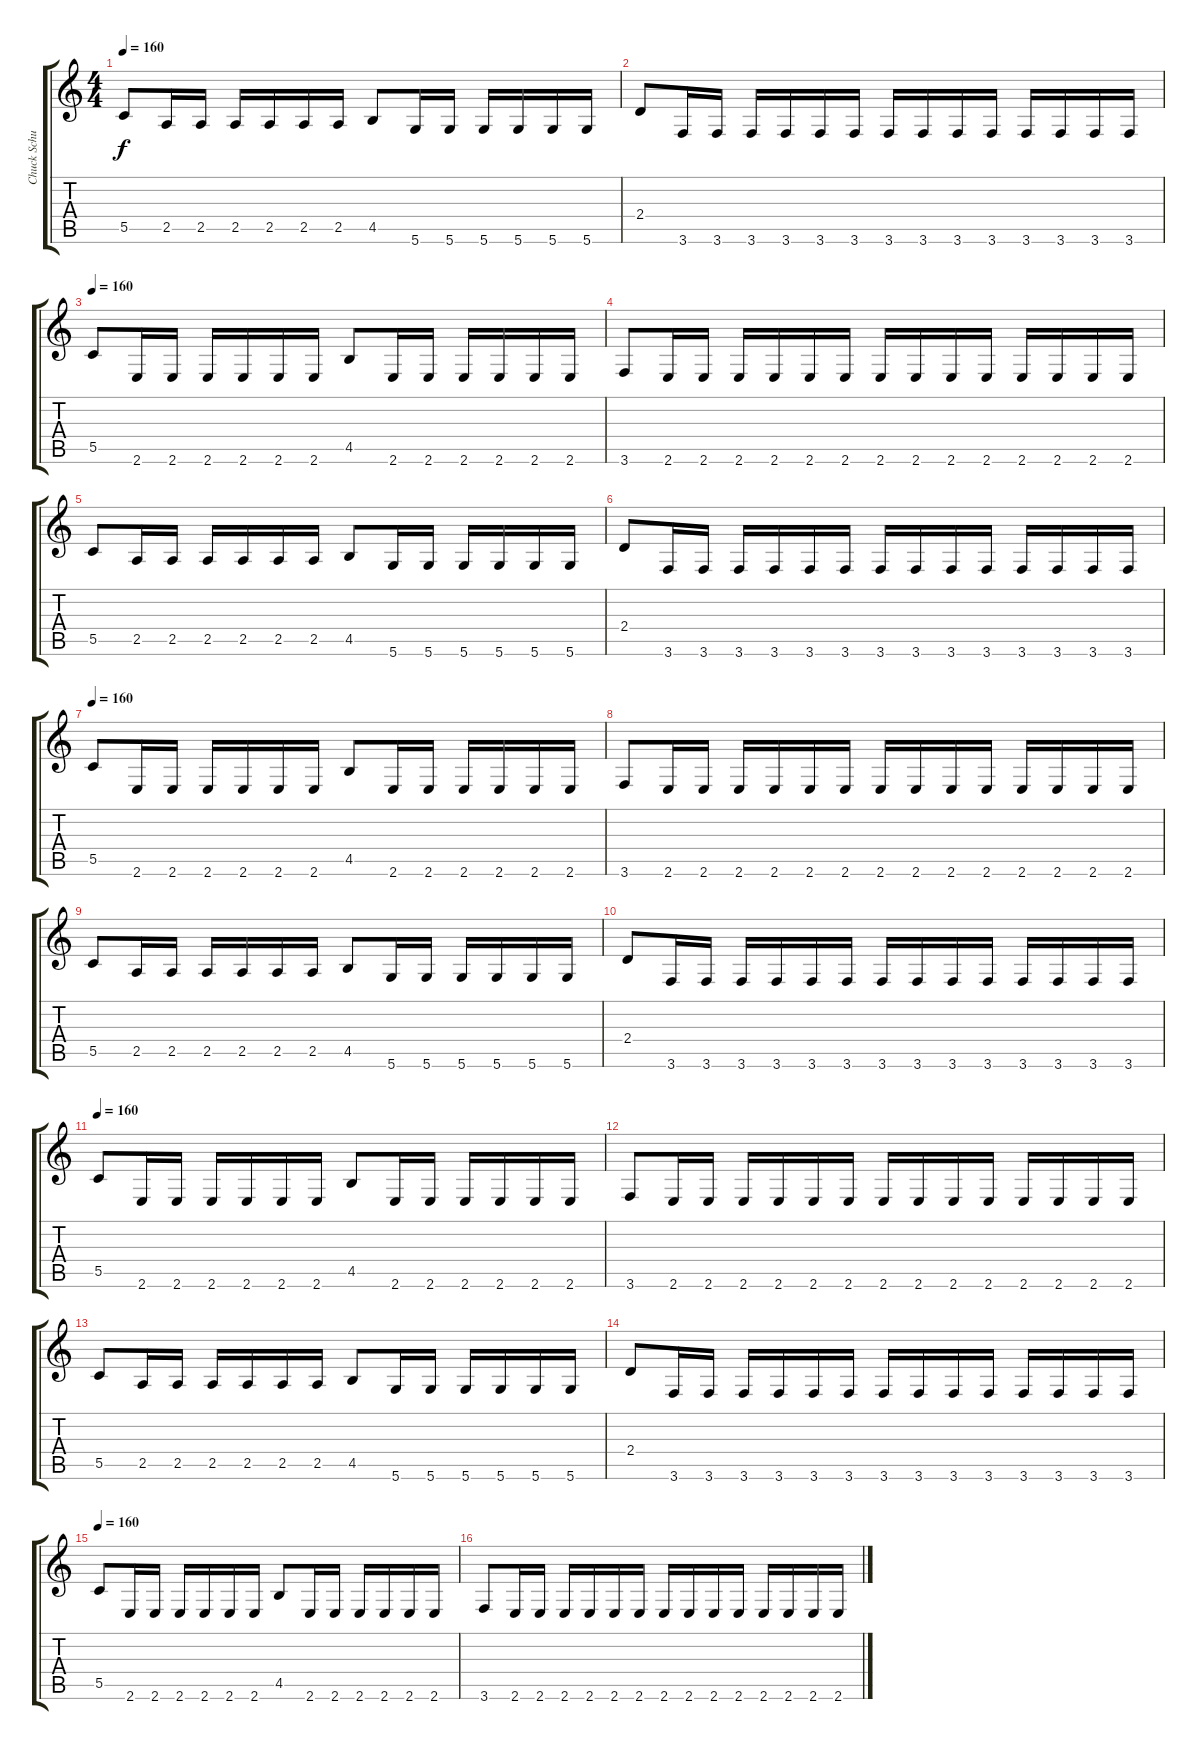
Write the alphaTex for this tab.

\track ("Chuck Schuldiner" "Chuck Schu") {instrument distortionguitar}
\staff {score tabs}
\tuning (D4 A3 F3 C3 G2 D2) {hide}
\ts (4 4)
\tempo 160
\clef g2
\ks c
5.5.8{dy f} 2.5.16 2.5.16 2.5.16 2.5.16 2.5.16 2.5.16 4.5.8 5.6.16 5.6.16 5.6.16 5.6.16 5.6.16 5.6.16 |
2.4.8 3.6.16 3.6.16 3.6.16 3.6.16 3.6.16 3.6.16 3.6.16 3.6.16 3.6.16 3.6.16 3.6.16 3.6.16 3.6.16 3.6.16 |
\tempo 160
5.5.8 2.6.16 2.6.16 2.6.16 2.6.16 2.6.16 2.6.16 4.5.8 2.6.16 2.6.16 2.6.16 2.6.16 2.6.16 2.6.16 |
3.6.8 2.6.16 2.6.16 2.6.16 2.6.16 2.6.16 2.6.16 2.6.16 2.6.16 2.6.16 2.6.16 2.6.16 2.6.16 2.6.16 2.6.16 |
5.5.8 2.5.16 2.5.16 2.5.16 2.5.16 2.5.16 2.5.16 4.5.8 5.6.16 5.6.16 5.6.16 5.6.16 5.6.16 5.6.16 |
2.4.8 3.6.16 3.6.16 3.6.16 3.6.16 3.6.16 3.6.16 3.6.16 3.6.16 3.6.16 3.6.16 3.6.16 3.6.16 3.6.16 3.6.16 |
\tempo 160
5.5.8 2.6.16 2.6.16 2.6.16 2.6.16 2.6.16 2.6.16 4.5.8 2.6.16 2.6.16 2.6.16 2.6.16 2.6.16 2.6.16 |
3.6.8 2.6.16 2.6.16 2.6.16 2.6.16 2.6.16 2.6.16 2.6.16 2.6.16 2.6.16 2.6.16 2.6.16 2.6.16 2.6.16 2.6.16 |
5.5.8 2.5.16 2.5.16 2.5.16 2.5.16 2.5.16 2.5.16 4.5.8 5.6.16 5.6.16 5.6.16 5.6.16 5.6.16 5.6.16 |
2.4.8 3.6.16 3.6.16 3.6.16 3.6.16 3.6.16 3.6.16 3.6.16 3.6.16 3.6.16 3.6.16 3.6.16 3.6.16 3.6.16 3.6.16 |
\tempo 160
5.5.8 2.6.16 2.6.16 2.6.16 2.6.16 2.6.16 2.6.16 4.5.8 2.6.16 2.6.16 2.6.16 2.6.16 2.6.16 2.6.16 |
3.6.8 2.6.16 2.6.16 2.6.16 2.6.16 2.6.16 2.6.16 2.6.16 2.6.16 2.6.16 2.6.16 2.6.16 2.6.16 2.6.16 2.6.16 |
5.5.8 2.5.16 2.5.16 2.5.16 2.5.16 2.5.16 2.5.16 4.5.8 5.6.16 5.6.16 5.6.16 5.6.16 5.6.16 5.6.16 |
2.4.8 3.6.16 3.6.16 3.6.16 3.6.16 3.6.16 3.6.16 3.6.16 3.6.16 3.6.16 3.6.16 3.6.16 3.6.16 3.6.16 3.6.16 |
\tempo 160
5.5.8 2.6.16 2.6.16 2.6.16 2.6.16 2.6.16 2.6.16 4.5.8 2.6.16 2.6.16 2.6.16 2.6.16 2.6.16 2.6.16 |
3.6.8 2.6.16 2.6.16 2.6.16 2.6.16 2.6.16 2.6.16 2.6.16 2.6.16 2.6.16 2.6.16 2.6.16 2.6.16 2.6.16 2.6.16
